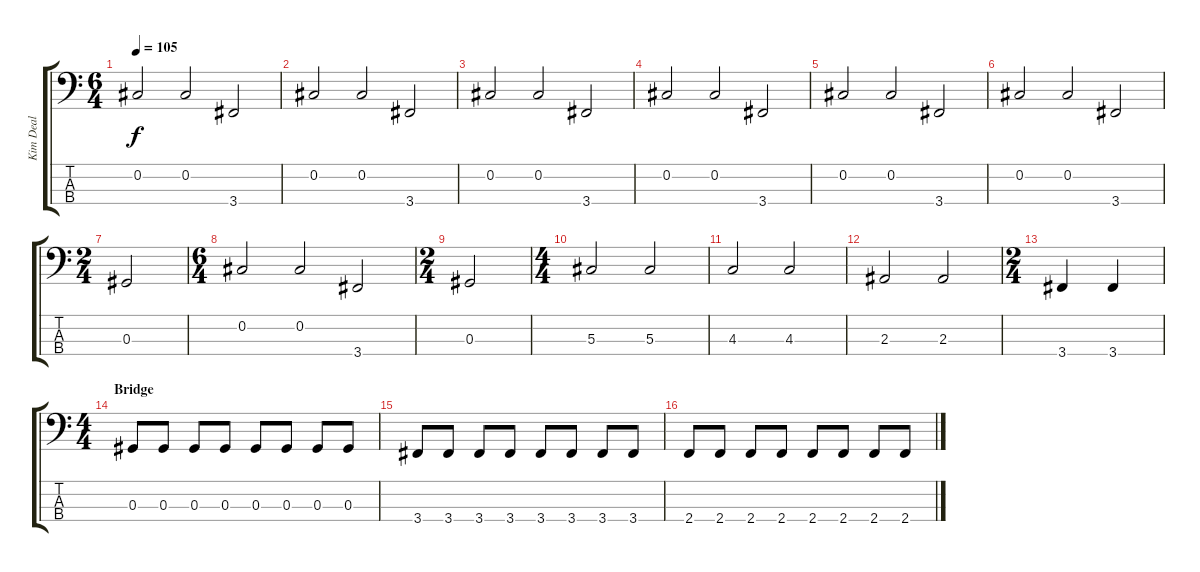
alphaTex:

\track ("Kim Deal" "Kim Deal") {instrument electricbasspick}
\staff {score tabs}
\tuning (Gb2 Db2 Ab1 Eb1) {hide}
\ts (6 4)
\tempo 105
\clef f4
\ks c
0.2.2{dy f} 0.2.2 3.4.2 |
0.2.2 0.2.2 3.4.2 |
0.2.2 0.2.2 3.4.2 |
\section ("" "")
0.2.2 0.2.2 3.4.2 |
0.2.2 0.2.2 3.4.2 |
0.2.2 0.2.2 3.4.2 |
\ts (2 4)
0.3.2 |
\ts (6 4)
0.2.2 0.2.2 3.4.2 |
\ts (2 4)
0.3.2 |
\ts (4 4)
5.3.2 5.3.2 |
4.3.2 4.3.2 |
2.3.2 2.3.2 |
\ts (2 4)
3.4.4 3.4.4 |
\ts (4 4)
\section ("" "Bridge")
0.3.8 0.3.8 0.3.8 0.3.8 0.3.8 0.3.8 0.3.8 0.3.8 |
3.4.8 3.4.8 3.4.8 3.4.8 3.4.8 3.4.8 3.4.8 3.4.8 |
2.4.8 2.4.8 2.4.8 2.4.8 2.4.8 2.4.8 2.4.8 2.4.8
